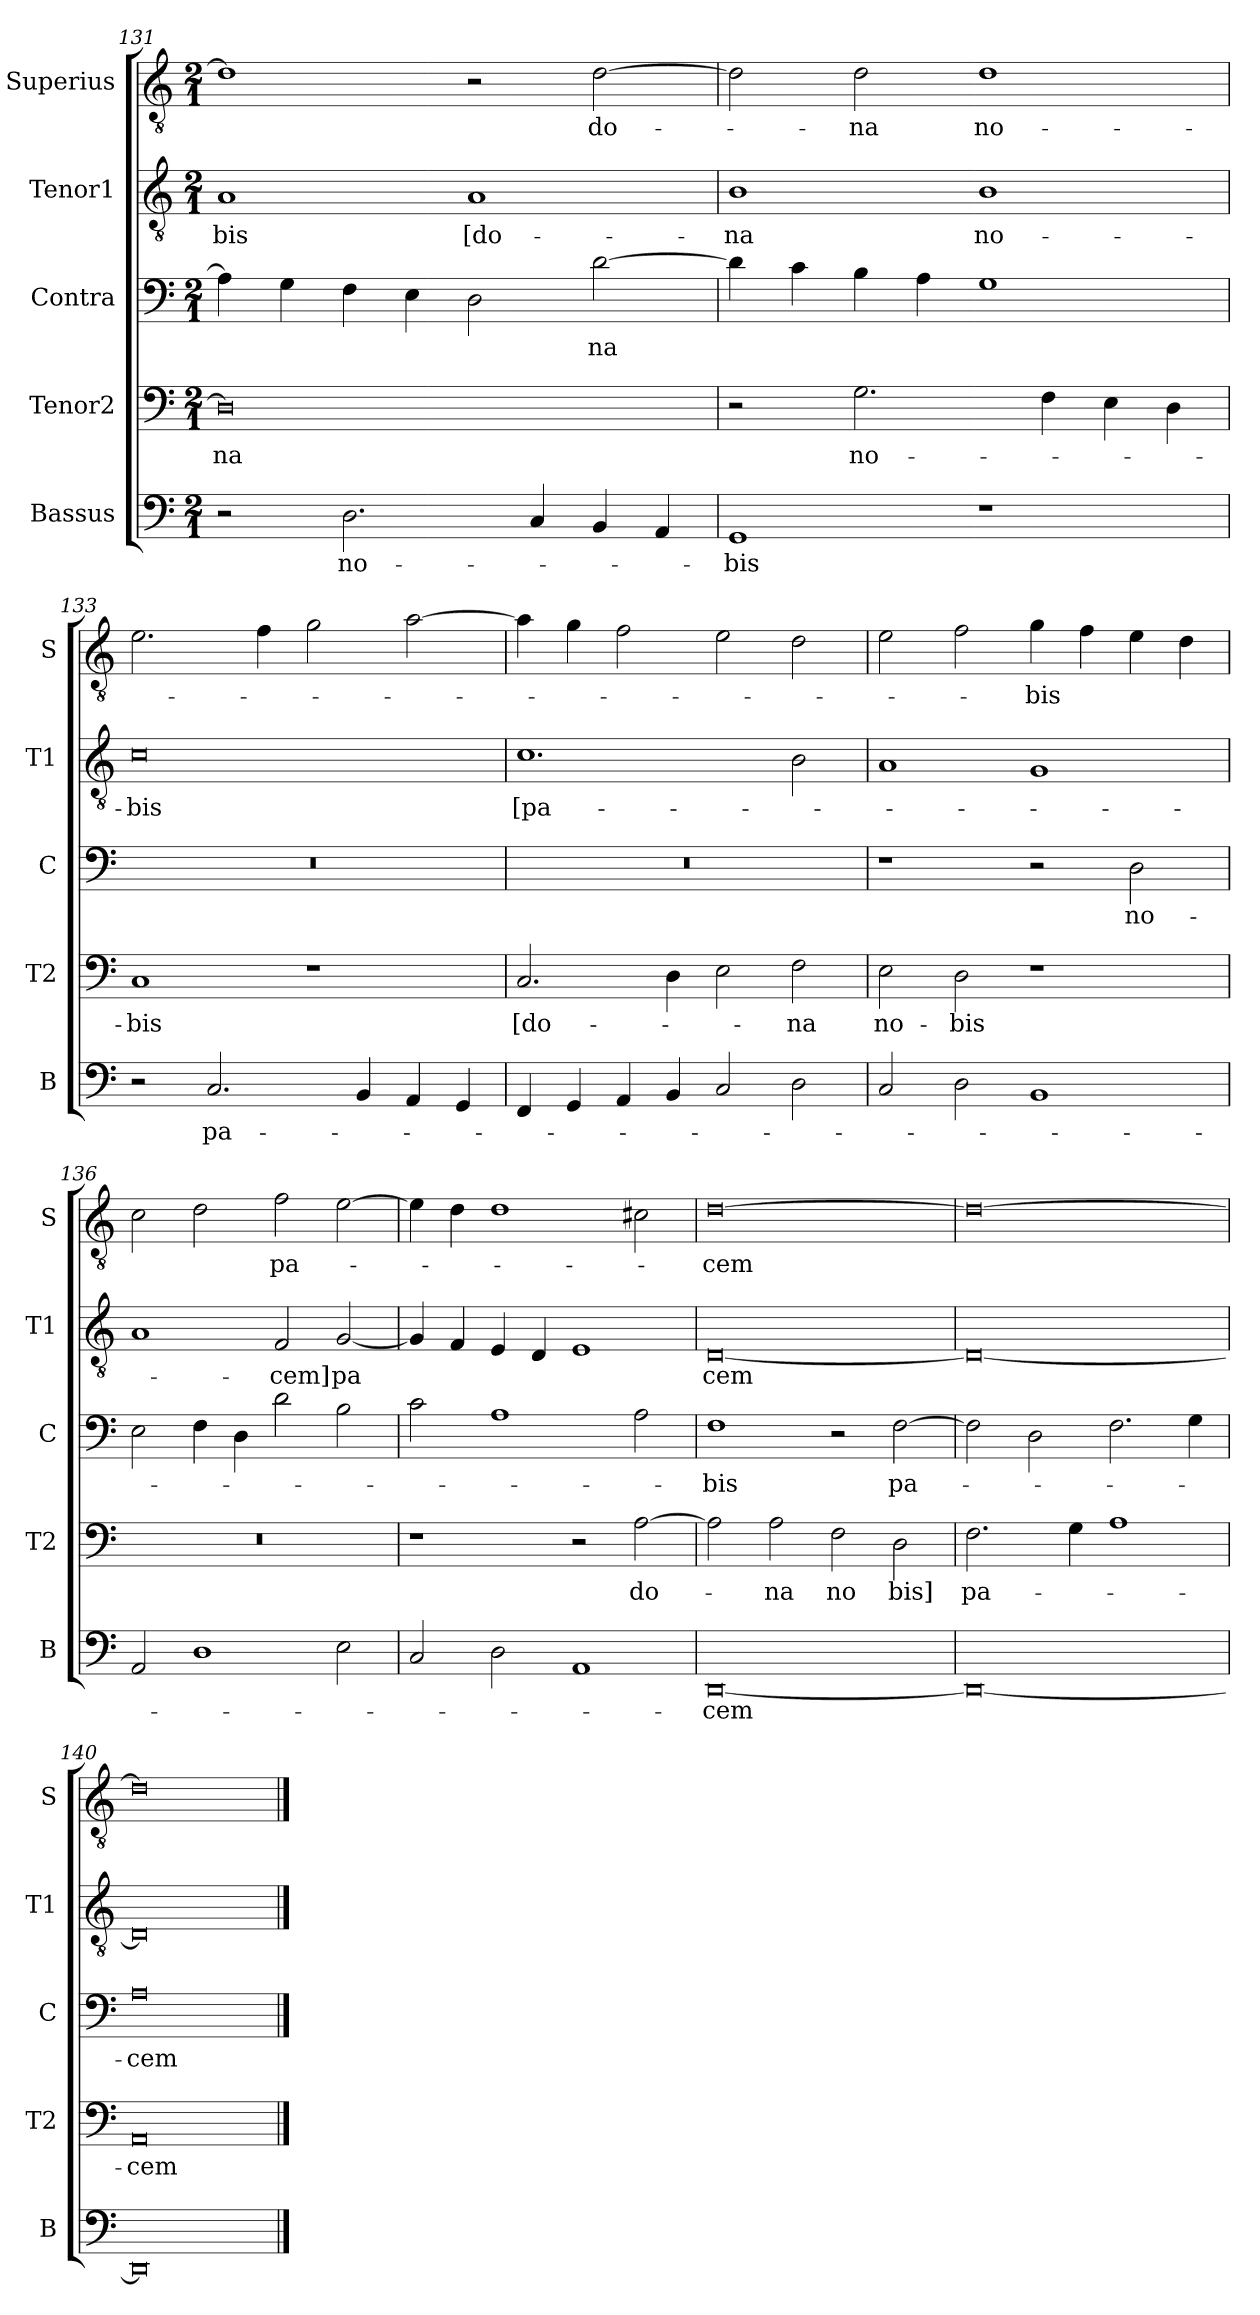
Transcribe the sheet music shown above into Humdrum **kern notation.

**kern	**text	**kern	**text	**kern	**text	**kern	**text	**kern	**text
*part5	*part5	*part4	*part4	*part3	*part3	*part2	*part2	*part1	*part1
*staff5	*staff5	*staff4	*staff4	*staff3	*staff3	*staff2	*staff2	*staff1	*staff1
*I"Bassus	*	*I"Tenor2	*	*I"Contra	*	*I"Tenor1	*	*I"Superius	*
*I'B	*	*I'T2	*	*I'C	*	*I'T1	*	*I'S	*
*clefF4	*	*clefF4	*	*clefF4	*	*clefGv2	*	*clefGv2	*
*k[]	*	*k[]	*	*k[]	*	*k[]	*	*k[]	*
*M2/1	*	*M2/1	*	*M2/1	*	*M2/1	*	*M2/1	*
=131	=131	=131	=131	=131	=131	=131	=131	=131	=131
2r	.	0D]	-na	4A\]	.	1A	-bis	1d]	.
.	.	.	.	4G\	.	.	.	.	.
2.D\	no-	.	.	4F\	.	.	.	.	.
.	.	.	.	4E\	.	.	.	.	.
.	.	.	.	2D\	.	1A	[do-	2r	.
4C/	.	.	.	.	.	.	.	.	.
4BB/	.	.	.	[2d\	-na	.	.	[2d\	do-
4AA/	.	.	.	.	.	.	.	.	.
=132	=132	=132	=132	=132	=132	=132	=132	=132	=132
1GG	-bis	2r	.	4d\]	.	1B	-na	2d\]	.
.	.	.	.	4c\	.	.	.	.	.
.	.	2.G\	no-	4B\	.	.	.	2d\	-na
.	.	.	.	4A\	.	.	.	.	.
1r	.	.	.	1G	.	1B	no-	1d	no-
.	.	4F\	.	.	.	.	.	.	.
.	.	4E\	.	.	.	.	.	.	.
.	.	4D\	.	.	.	.	.	.	.
=133	=133	=133	=133	=133	=133	=133	=133	=133	=133
2r	.	1C	-bis	0r	.	0c	-bis	2.e\	.
2.C/	pa-	.	.	.	.	.	.	.	.
.	.	.	.	.	.	.	.	4f\	.
.	.	1r	.	.	.	.	.	2g\	.
4BB/	.	.	.	.	.	.	.	.	.
4AA/	.	.	.	.	.	.	.	[2a\	.
4GG/	.	.	.	.	.	.	.	.	.
=134	=134	=134	=134	=134	=134	=134	=134	=134	=134
4FF/	.	2.C/	[do-	0r	.	1.c	[pa-	4a\]	.
4GG/	.	.	.	.	.	.	.	4g\	.
4AA/	.	.	.	.	.	.	.	2f\	.
4BB/	.	4D\	.	.	.	.	.	.	.
2C/	.	2E\	.	.	.	.	.	2e\	.
2D\	.	2F\	-na	.	.	2B\	.	2d\	.
=135	=135	=135	=135	=135	=135	=135	=135	=135	=135
2C/	.	2E\	no-	1r	.	1A	.	2e\	.
2D\	.	2D\	-bis	.	.	.	.	2f\	.
1BB	.	1r	.	2r	.	1G	.	4g\	-bis
.	.	.	.	.	.	.	.	4f\	.
.	.	.	.	2D\	no-	.	.	4e\	.
.	.	.	.	.	.	.	.	4d\	.
=136	=136	=136	=136	=136	=136	=136	=136	=136	=136
2AA/	.	0r	.	2E\	.	1A	.	2c\	.
1D	.	.	.	4F\	.	.	.	2d\	.
.	.	.	.	4D\	.	.	.	.	.
.	.	.	.	2d\	.	2F/	-cem]	2f\	pa-
2E\	.	.	.	2B\	.	[2G/	pa	[2e\	.
=137	=137	=137	=137	=137	=137	=137	=137	=137	=137
2C/	.	1r	.	2c\	.	4G/]	.	4e\]	.
.	.	.	.	.	.	4F/	.	4d\	.
2D\	.	.	.	1A	.	4E/	.	1d	.
.	.	.	.	.	.	4D/	.	.	.
1AA	.	2r	.	.	.	1E	.	.	.
.	.	[2A\	do-	2A\	.	.	.	2c#X\	.
=138	=138	=138	=138	=138	=138	=138	=138	=138	=138
[0DD	-cem	2A\]	.	1F	-bis	[0D	cem	[0d	-cem
.	.	2A\	-na	.	.	.	.	.	.
.	.	2F\	no	2r	.	.	.	.	.
.	.	2D\	bis]	[2F\	pa-	.	.	.	.
=139	=139	=139	=139	=139	=139	=139	=139	=139	=139
0DD_	.	2.F\	pa-	2F\]	.	0D_	.	0d_	.
.	.	.	.	2D\	.	.	.	.	.
.	.	4G\	.	.	.	.	.	.	.
.	.	1A	.	2.F\	.	.	.	.	.
.	.	.	.	4G\	.	.	.	.	.
=140	=140	=140	=140	=140	=140	=140	=140	=140	=140
0DD]	.	0AA	-cem	0A	-cem	0D]	.	0d]	.
==	==	==	==	==	==	==	==	==	==
*-	*-	*-	*-	*-	*-	*-	*-	*-	*-
